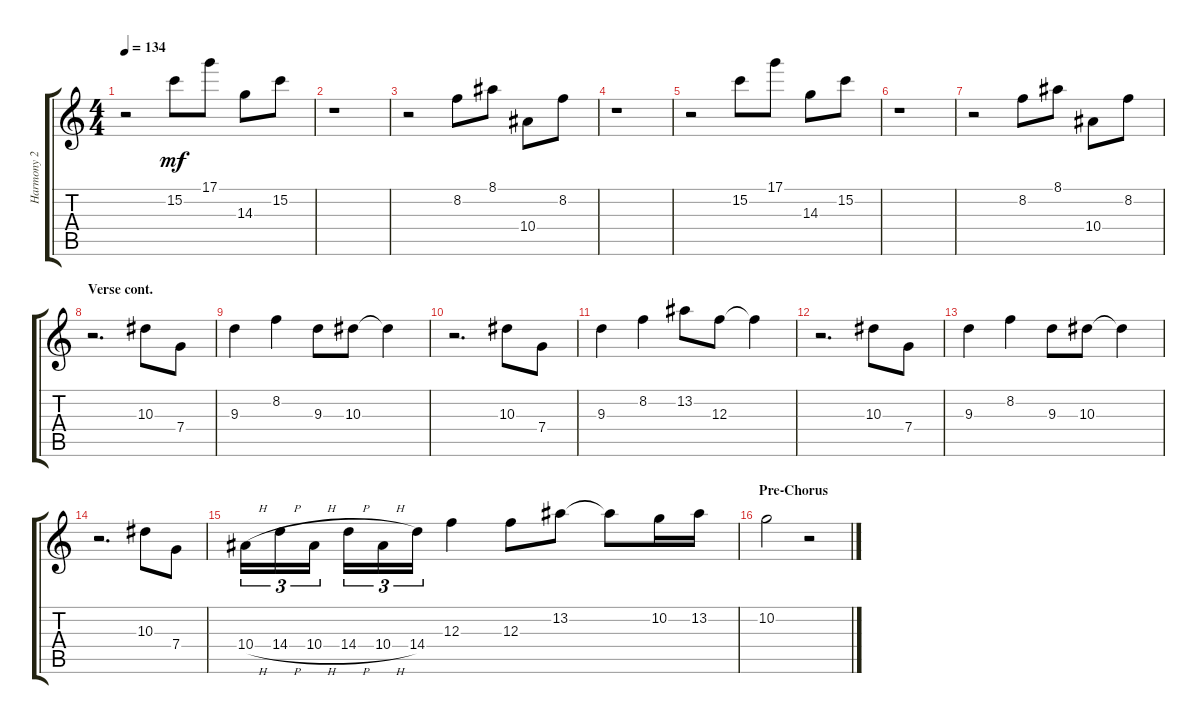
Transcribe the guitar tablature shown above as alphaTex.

\track ("Harmony 2" "Harmony 2") {instrument overdrivenguitar}
\staff {score tabs}
\tuning (D4 A3 F3 C3 G2 C2) {hide}
\ts (4 4)
\tempo 134
\clef g2
\ks aminor
r.2{dy mf} 15.2.8 17.1.8 14.3.8 15.2.8 |
r.1 |
r.2 8.2.8 8.1.8 10.4.8 8.2.8 |
r.1 |
r.2 15.2.8 17.1.8 14.3.8 15.2.8 |
r.1 |
r.2 8.2.8 8.1.8 10.4.8 8.2.8 |
\section ("" "Verse cont.")
r.2{d} 10.3.8 7.4.8 |
9.3.4 8.2.4 9.3.8 10.3.8 10.3{t}.4 |
r.2{d} 10.3.8 7.4.8 |
9.3.4 8.2.4 13.2.8 12.3.8 12.3{t}.4 |
r.2{d} 10.3.8 7.4.8 |
9.3.4 8.2.4 9.3.8 10.3.8 10.3{t}.4 |
r.2{d} 10.3.8 7.4.8 |
10.4{h}.16{tu (3 2)} 14.4{h}.16{tu (3 2)} 10.4{h}.16{tu (3 2)} 14.4{h}.16{tu (3 2)} 10.4{h}.16{tu (3 2)} 14.4.16{tu (3 2)} 12.3.4 12.3.8 13.2.8 13.2{t}.8 10.2.16 13.2.16 |
\section ("" "Pre-Chorus")
10.2.2 r.2
